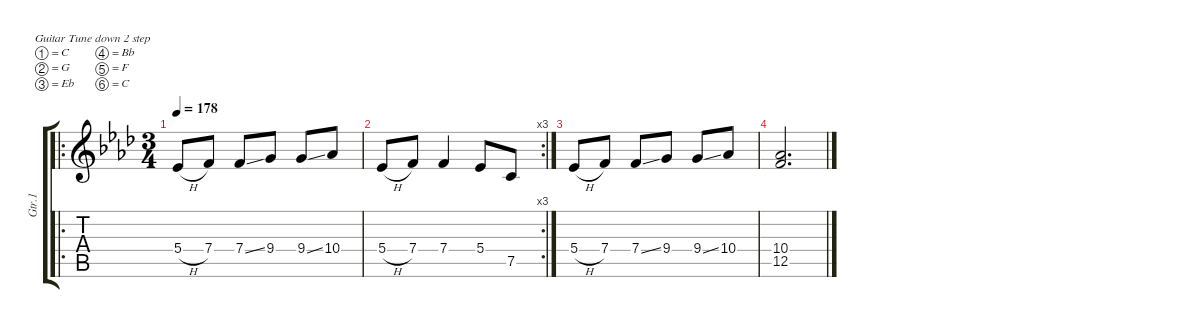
\defaultSystemsLayout 4
\hideDynamics
\bracketExtendMode groupsimilarinstruments
\otherSystemsTrackNameOrientation horizontal
\track ("Guitar 1" "Gtr.1") {instrument distortionguitar}
\staff {score tabs}
\tuning (C4 G3 Eb3 Bb2 F2 C2)
\ro
\ts (3 4)
\tempo 178
\clef g2
\ks fminor
5.4{h acc b}.8{dy mf beam Up} 7.4{acc forcenatural}.8{dy f beam Up} 7.4{ss acc forcenatural}.8{dy mf beam Up} 9.4{acc forcenatural}.8{beam Up} 9.4{ss acc forcenatural}.8{beam Up} 10.4{acc b}.8{beam Up} |
\rc 3
5.4{h acc b}.8{beam Up} 7.4{acc forcenatural}.8{dy f beam Up} 7.4{acc forcenatural}.4{dy mf beam Up} 5.4{acc b}.8{beam Up} 7.5{acc forcenatural}.8{beam Up} |
5.4{h acc b}.8{beam Up} 7.4{acc forcenatural}.8{dy f beam Up} 7.4{ss acc forcenatural}.8{dy mf beam Up} 9.4{acc forcenatural}.8{beam Up} 9.4{ss acc forcenatural}.8{beam Up} 10.4{acc b}.8{beam Up} |
(10.4{acc b} 12.5{acc forcenatural}).2{d beam Up}
